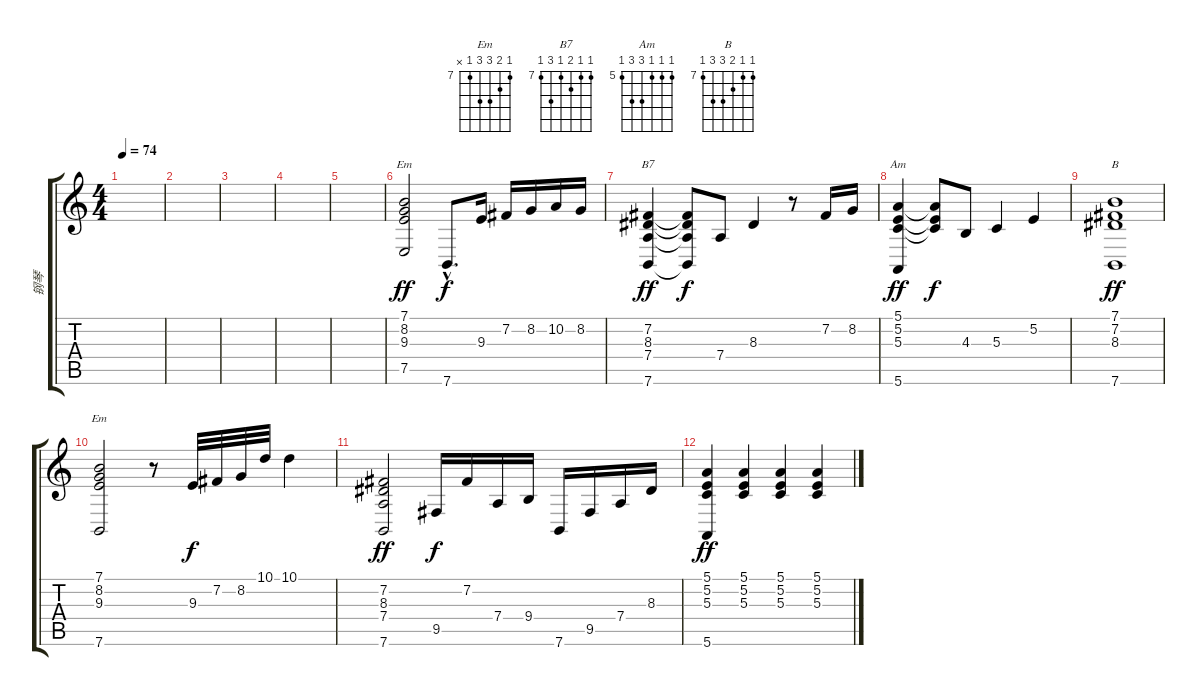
\track ("钢琴" "钢琴") {instrument acousticgrandpiano}
\staff {score tabs}
\tuning (E4 B3 G3 D3 A2 E2) {hide}
\chord ("Em" 7 8 9 9 7 0) {firstfret 7}
\chord ("B7" 7 7 8 7 9 7) {firstfret 7}
\chord ("Am" 5 5 5 7 7 5) {firstfret 5}
\chord ("B" 7 7 8 9 9 7) {firstfret 7}
\chord ("Em" 7 8 9 9 7 x) {firstfret 7}
\ts (4 4)
\tempo 74
\clef g2
\ks c
|
|
|
|
|
(7.1 8.2 9.3 7.5).2{ch "Em" dy ff} 7.6{hac}.8{d dy f} 9.3.16 7.2.16 8.2.16 10.2.16 8.2.16 |
(7.2 8.3 7.4 7.6).4{ch "B7" dy ff} (7.2{t} 8.3{t} 7.4{t} 7.6{t}).8{dy f} 7.4.8 8.3.4 r.8 7.2.16 8.2.16 |
(5.1 5.2 5.3 5.6).4{ch "Am" dy ff} (5.1{t} 5.2{t} 5.3{t}).8{dy f} 4.3.8 5.3.4 5.2.4 |
(7.1 7.2 8.3 7.6).1{ch "B" dy ff} |
(7.1 8.2 9.3 7.6).2{ch "Em"} r.8 9.3.32{dy f} 7.2.32 8.2.32 10.1.32 10.1.4 |
(7.2 8.3 7.4 7.6).2{dy ff} 9.5.16{dy f} 7.2.16 7.4.16 9.4.16 7.6.16 9.5.16 7.4.16 8.3.16 |
(5.1 5.2 5.3 5.6).4{dy ff} (5.1 5.2 5.3).4 (5.1 5.2 5.3).4 (5.1 5.2 5.3).4
